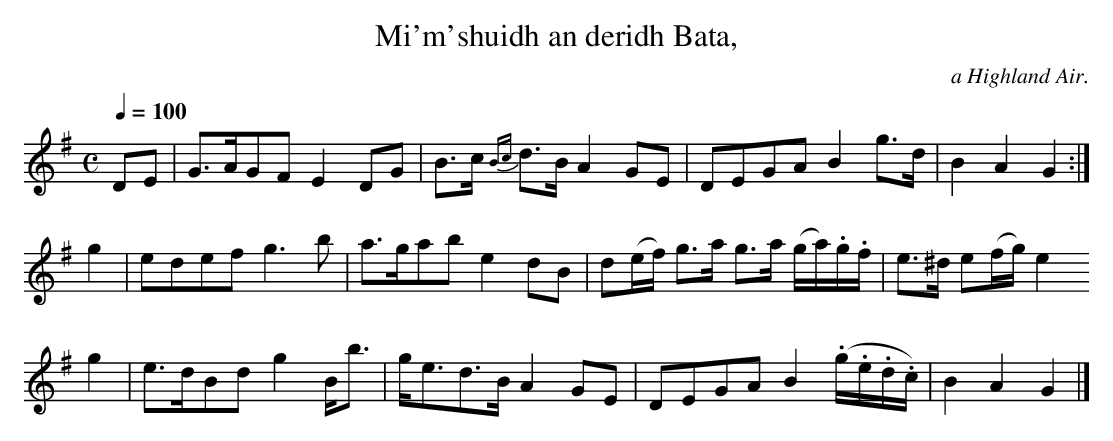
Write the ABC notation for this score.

X:1
T:Mi'm'shuidh an deridh Bata,
C:a Highland Air.
M:C
L:1/8
Q:1/4=100
K:G
DE|G>AGF E2 DG |B>c {Bc}d>B A2 GE|DEGA  B2   g>d         |B2   A2      G2:|
g2|edef g3  b |a>gab   e2 dB|d(e/f/) g>a g>a (g/a/).g/.f/ |e>^d e(f/g/) e2
g2|e>dBd g2 B<b|g<ed>B  A2 GE|DEGA        B2 (.g/.e/.d/.c/)|B2   A2      G2|]
